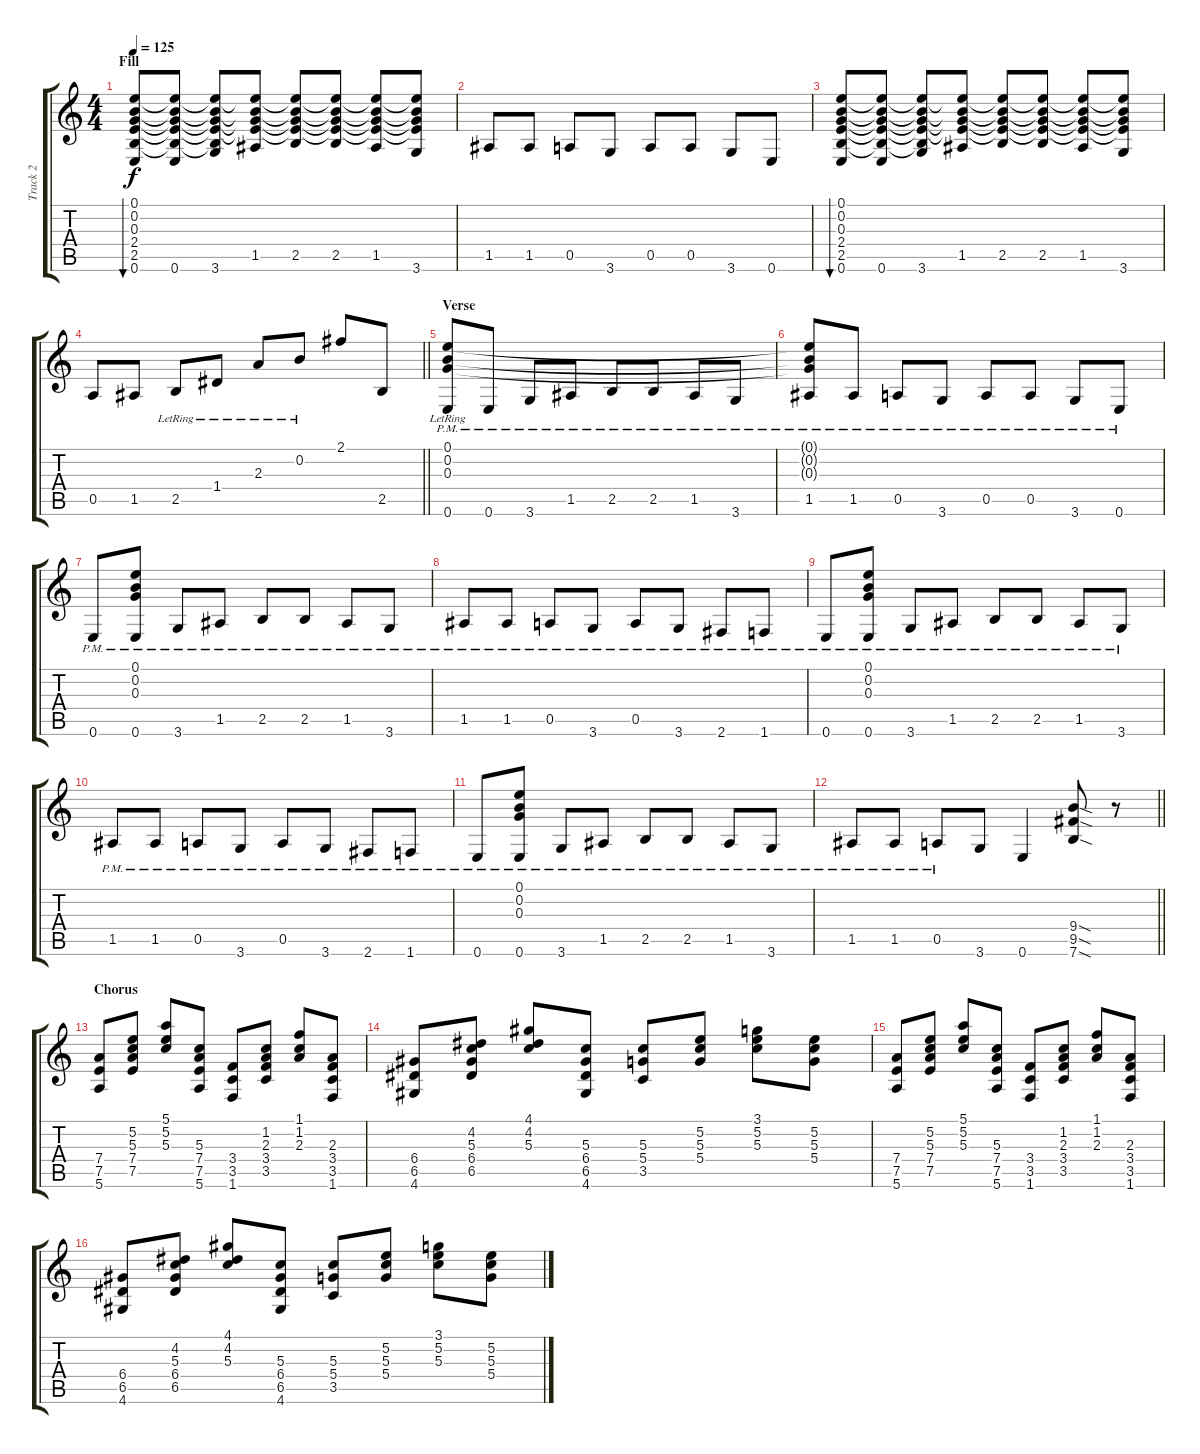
\track ("Track 2" "Track 2") {instrument overdrivenguitar}
\staff {score tabs}
\tuning (E4 B3 G3 D3 A2 E2) {hide}
\ts (4 4)
\section ("" "Fill")
\tempo 125
\clef g2
\ks c
(0.1 0.2 0.3 2.4 2.5 0.6).8{bu 240 dy f} (0.1{t} 0.2{t} 0.3{t} 2.4{t} 2.5{t} 0.6).8 (0.1{t} 0.2{t} 0.3{t} 2.4{t} 2.5{t} 3.6).8 (0.1{t} 0.2{t} 0.3{t} 2.4{t} 1.5).8 (0.1{t} 0.2{t} 0.3{t} 2.4{t} 2.5).8 (0.1{t} 0.2{t} 0.3{t} 2.4{t} 2.5).8 (0.1{t} 0.2{t} 0.3{t} 2.4{t} 1.5).8 (0.1{t} 0.2{t} 0.3{t} 2.4{t} 3.6).8 |
1.5.8 1.5.8 0.5.8 3.6.8 0.5.8 0.5.8 3.6.8 0.6.8 |
(0.1 0.2 0.3 2.4 2.5 0.6).8{bu 240} (0.1{t} 0.2{t} 0.3{t} 2.4{t} 2.5{t} 0.6).8 (0.1{t} 0.2{t} 0.3{t} 2.4{t} 2.5{t} 3.6).8 (0.1{t} 0.2{t} 0.3{t} 2.4{t} 1.5).8 (0.1{t} 0.2{t} 0.3{t} 2.4{t} 2.5).8 (0.1{t} 0.2{t} 0.3{t} 2.4{t} 2.5).8 (0.1{t} 0.2{t} 0.3{t} 2.4{t} 1.5).8 (0.1{t} 0.2{t} 0.3{t} 2.4{t} 3.6).8 |
\barLineRight lightlight
0.5.8 1.5.8 2.5{lr}.8 1.4{lr}.8 2.3{lr}.8 0.2{lr}.8 2.1.8 2.5.8 |
\section ("" "Verse")
(0.1{pm lr} 0.2{pm lr} 0.3{pm lr} 0.6{pm}).8 0.6{pm}.8 3.6{pm}.8 1.5{pm}.8 2.5{pm}.8 2.5{pm}.8 1.5{pm}.8 3.6{pm}.8 |
(0.1{t} 0.2{t} 0.3{t} 1.5{pm}).8 1.5{pm}.8 0.5{pm}.8 3.6{pm}.8 0.5{pm}.8 0.5{pm}.8 3.6{pm}.8 0.6{pm}.8 |
0.6{pm}.8 (0.1{pm} 0.2{pm} 0.3{pm} 0.6{pm}).8 3.6{pm}.8 1.5{pm}.8 2.5{pm}.8 2.5{pm}.8 1.5{pm}.8 3.6{pm}.8 |
1.5{pm}.8 1.5{pm}.8 0.5{pm}.8 3.6{pm}.8 0.5{pm}.8 3.6{pm}.8 2.6{pm}.8 1.6{pm}.8 |
0.6{pm}.8 (0.1{pm} 0.2{pm} 0.3{pm} 0.6{pm}).8 3.6{pm}.8 1.5{pm}.8 2.5{pm}.8 2.5{pm}.8 1.5{pm}.8 3.6{pm}.8 |
1.5{pm}.8 1.5{pm}.8 0.5{pm}.8 3.6{pm}.8 0.5{pm}.8 3.6{pm}.8 2.6{pm}.8 1.6{pm}.8 |
0.6{pm}.8 (0.1{pm} 0.2{pm} 0.3{pm} 0.6{pm}).8 3.6{pm}.8 1.5{pm}.8 2.5{pm}.8 2.5{pm}.8 1.5{pm}.8 3.6{pm}.8 |
\barLineRight lightlight
1.5{pm}.8 1.5{pm}.8 0.5{pm}.8 3.6.8 0.6.4 (9.4{sod} 9.5{sod} 7.6{sod}).8 r.8 |
\section ("" "Chorus")
(7.4 7.5 5.6).8 (5.2 5.3 7.4 7.5).8 (5.1 5.2 5.3).8 (5.3 7.4 7.5 5.6).8 (3.4 3.5 1.6).8 (1.2 2.3 3.4 3.5).8 (1.1 1.2 2.3).8 (2.3 3.4 3.5 1.6).8 |
(6.4 6.5 4.6).8 (4.2 5.3 6.4 6.5).8 (4.1 4.2 5.3).8 (5.3 6.4 6.5 4.6).8 (5.3 5.4 3.5).8 (5.2 5.3 5.4).8 (3.1 5.2 5.3).8 (5.2 5.3 5.4).8 |
(7.4 7.5 5.6).8 (5.2 5.3 7.4 7.5).8 (5.1 5.2 5.3).8 (5.3 7.4 7.5 5.6).8 (3.4 3.5 1.6).8 (1.2 2.3 3.4 3.5).8 (1.1 1.2 2.3).8 (2.3 3.4 3.5 1.6).8 |
(6.4 6.5 4.6).8 (4.2 5.3 6.4 6.5).8 (4.1 4.2 5.3).8 (5.3 6.4 6.5 4.6).8 (5.3 5.4 3.5).8 (5.2 5.3 5.4).8 (3.1 5.2 5.3).8 (5.2 5.3 5.4).8
